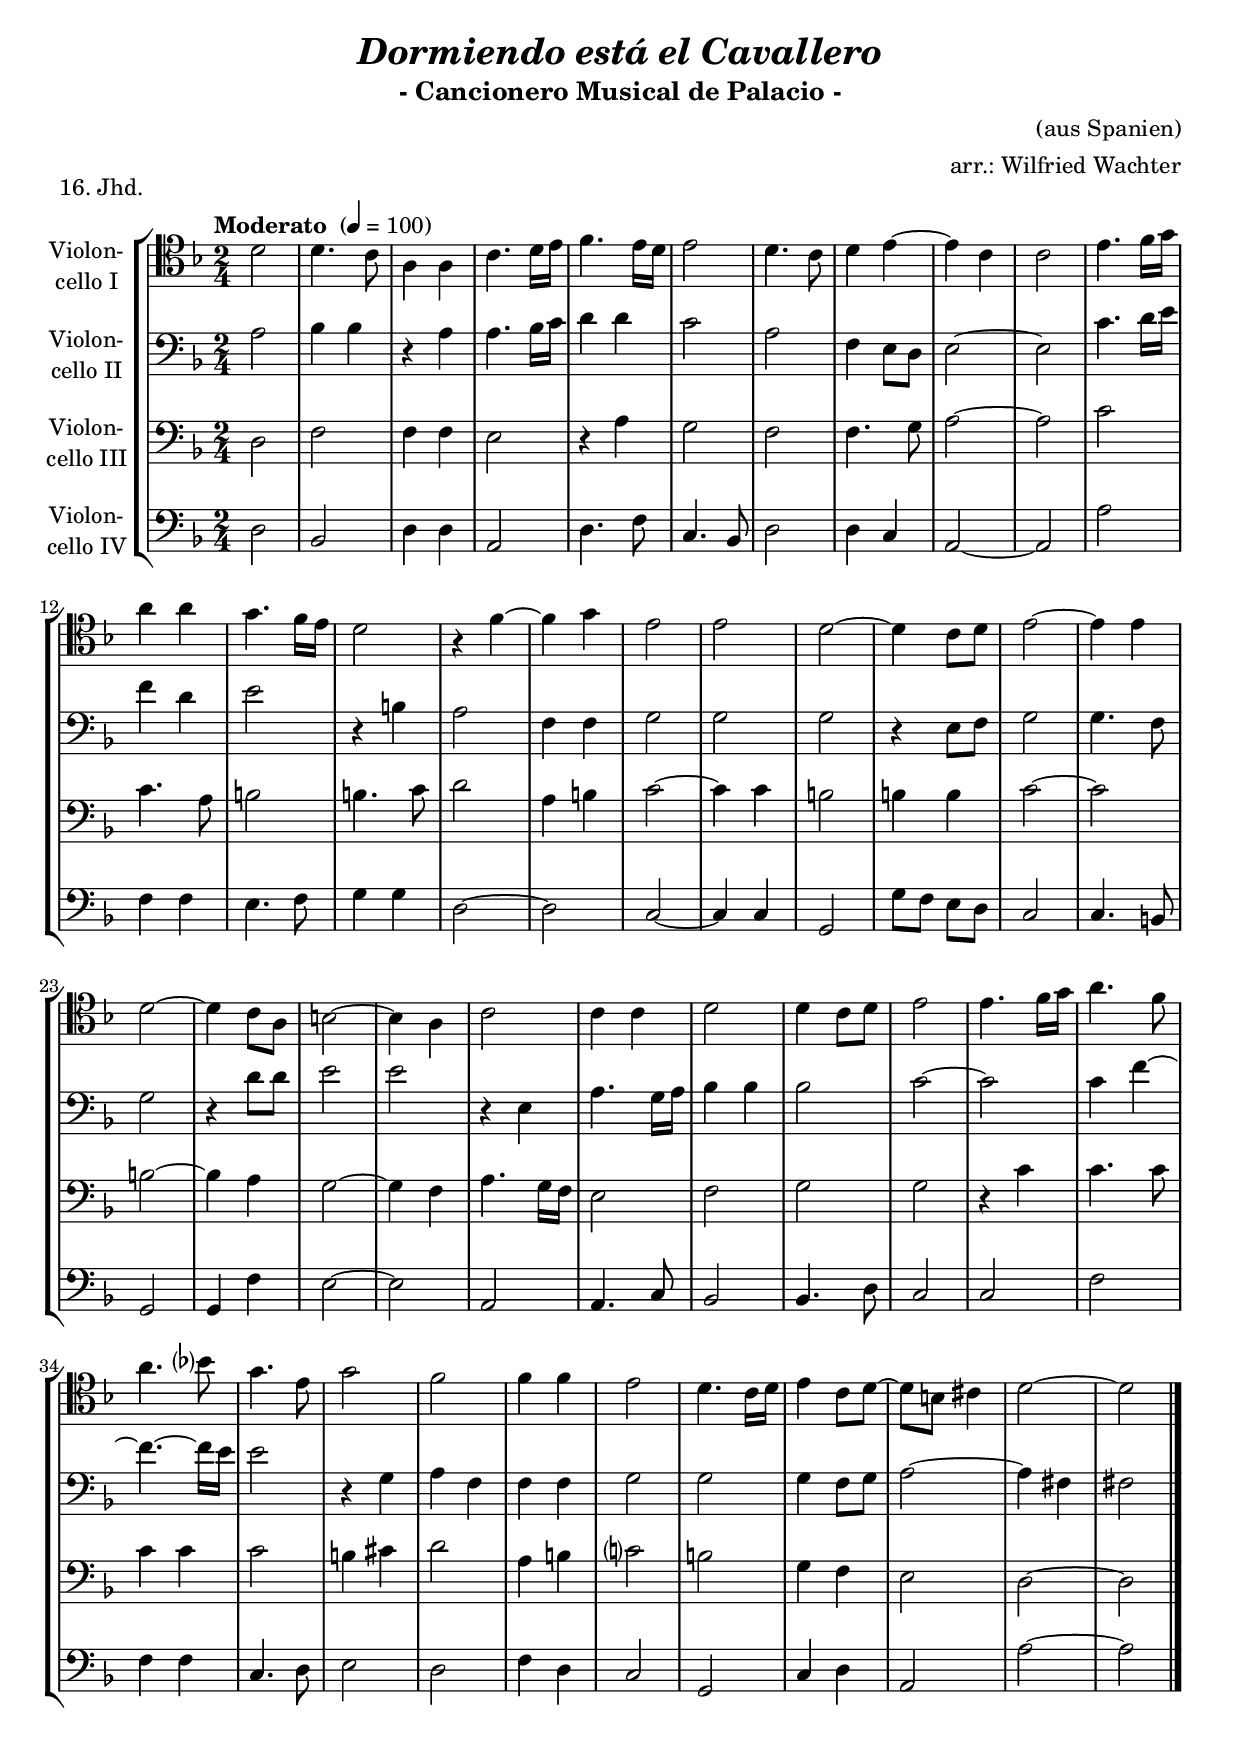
\version "2.18.2"
\include "deutsch.ly"
  
#(set-global-staff-size 20)

\header {
  title     = \markup \bold \italic "Dormiendo está el Cavallero"
  subtitle  = "- Cancionero Musical de Palacio -"
  composer  = "(aus Spanien)"
  arranger  = "arr.: Wilfried Wachter"
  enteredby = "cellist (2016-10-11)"
  piece     = "16. Jhd."
}

voiceconsts = {
  \key e \minor
  \time 2/4
  \clef "bass"
% \numericTimeSignature
  \compressFullBarRests
  \tempo "Moderato " 4=100
  % Set default beaming for all staves
%  \set Timing.beamExceptions = #'()
%  \set Timing.baseMoment     = #(ly:make-moment 1 4)
%  \set Timing.beatStructure  = #'(1 1 1)
}

%minstr = "harpsichord"
mist = "string ensemble 1"
%minstr = "accordion"
miba = "bassoon"
milo = "drawbar organ"

va = \relative c' {
  \voiceconsts
  \clef "tenor"

  e2
  e4. d8
  h4 h
  d4. e16 fis
  g4. fis16 e
  fis2
  e4. d8
  e4 fis~
  fis d
  d2
  fis4. g16 a
  h4 h

  a4. g16 fis
  e2
  r4 g~
  g a
  fis2
  fis
  e~
  e4 d8 e
  fis2~
  fis4 fis
  e2~
  e4 d8 h
  cis2~
  cis4 h

  d2
  d4 d
  e2
  e4 d8 e
  fis2
  fis4. g16 a
  h4. g8
  h4. c?8
  a4. fis8
  a2
  g
  g4 g
  fis2

  e4. d16 e
  fis4 d8 e~
  e cis dis4
  e2~
  e \bar "|."
}

vb = \relative c' {
  \voiceconsts

  h2
  c4 c
  r h
  h4. c16 d
  e4 e
  d2
  h
  g4 fis8 e
  fis2~
  fis
  d'4. e16 fis
  g4 e
  fis2

  r4 cis
  h2
  g4 g
  a2
  a
  a
  r4 fis8 g
  a2
  a4. g8
  a2
  r4 e'8 e
  fis2
  fis
  r4 fis,

  h4. a16 h
  c4 c
  c2
  d~
  d
  d4 g~
  g4.~ g16 fis
  fis2
  r4 a,
  h g
  g g
  a2
  a
  a4 g8 a

  h2~
  h4 gis
  gis2 \bar "|."
}

vc = \relative c {
  \voiceconsts

  e2
  g
  g4 g
  fis2
  r4 h
  a2
  g
  g4. a8
  h2~
  h
  d
  d4. h8
  cis2
  cis4. d8
  e2

  h4 cis
  d2~
  d4 d
  cis2 cis4 cis
  d2~
  d
  cis2~
  cis4 h
  a2~
  a4 g
  h4. a16 g
  fis2
  g
  a

  a
  r4 d
  d4. d8
  d4 d
  d2
  cis4 dis
  e2
  h4 cis
  d?2
  cis
  a4 g
  fis2
  e~
  e \bar "|."
}

vd = \relative c {
  \voiceconsts

  e2
  c
  e4 e
  h2
  e4. g8
  d4. c8
  e2
  e4 d
  h2~
  h
  h'
  g4 g
  fis4. g8
  a4 a
  e2~

  e
  d~
  d4 d
  a2
  a'8 g fis e
  d2
  d4. cis8
  a2
  a4 g'
  fis2~
  fis
  h,
  h4. d8
  c2

  c4. e8
  d2
  d
  g
  g4 g
  d4. e8
  fis2
  e
  g4 e
  d2
  a
  d4 e
  h2
  h'~
  h \bar "|."
}


music = \new StaffGroup <<
      \new Staff {
	\set Staff.midiInstrument = \mist
	\set Staff.instrumentName = \markup \center-column { "Violon-" "cello I" }
	\transpose e d { \va }
      }

      \new Staff {
	\set Staff.midiInstrument = \mist
	\set Staff.instrumentName = \markup \center-column { "Violon-" "cello II" }
	\transpose e d { \vb }
      }

      \new Staff {
	\set Staff.midiInstrument = \miba
	\set Staff.instrumentName = \markup \center-column { "Violon-" "cello III" }
	\transpose e d { \vc }
      }

      \new Staff {
	\set Staff.midiInstrument = \miba
	\set Staff.instrumentName = \markup \center-column { "Violon-" "cello IV" }
	\transpose e d { \vd }
      }
>>

\book {
  \score {
    \music
    \layout {}
  }

  \score {
    \unfoldRepeats \music

    \midi {
      \context {
        \Score
      }
    }
  }
}
